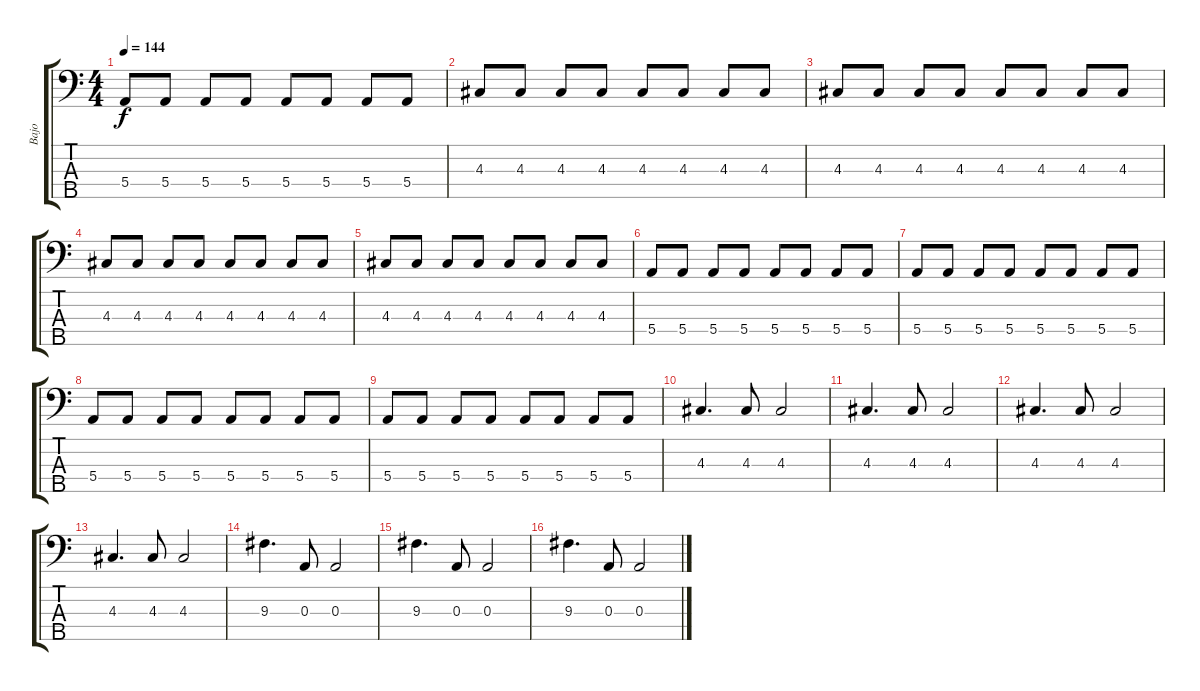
\track ("Bajo" "Bajo") {solo instrument electricbasspick}
\staff {score tabs}
\tuning (G2 D2 A1 E1 B0) {hide}
\ts (4 4)
\tempo 144
\clef f4
\ks c
5.4.8{dy f} 5.4.8 5.4.8 5.4.8 5.4.8 5.4.8 5.4.8 5.4.8 |
4.3.8 4.3.8 4.3.8 4.3.8 4.3.8 4.3.8 4.3.8 4.3.8 |
4.3.8 4.3.8 4.3.8 4.3.8 4.3.8 4.3.8 4.3.8 4.3.8 |
4.3.8 4.3.8 4.3.8 4.3.8 4.3.8 4.3.8 4.3.8 4.3.8 |
4.3.8 4.3.8 4.3.8 4.3.8 4.3.8 4.3.8 4.3.8 4.3.8 |
5.4.8 5.4.8 5.4.8 5.4.8 5.4.8 5.4.8 5.4.8 5.4.8 |
5.4.8 5.4.8 5.4.8 5.4.8 5.4.8 5.4.8 5.4.8 5.4.8 |
5.4.8 5.4.8 5.4.8 5.4.8 5.4.8 5.4.8 5.4.8 5.4.8 |
5.4.8 5.4.8 5.4.8 5.4.8 5.4.8 5.4.8 5.4.8 5.4.8 |
4.3.4{d} 4.3.8 4.3.2 |
4.3.4{d} 4.3.8 4.3.2 |
4.3.4{d} 4.3.8 4.3.2 |
4.3.4{d} 4.3.8 4.3.2 |
9.3.4{d} 0.3.8 0.3.2 |
9.3.4{d} 0.3.8 0.3.2 |
9.3.4{d} 0.3.8 0.3.2
